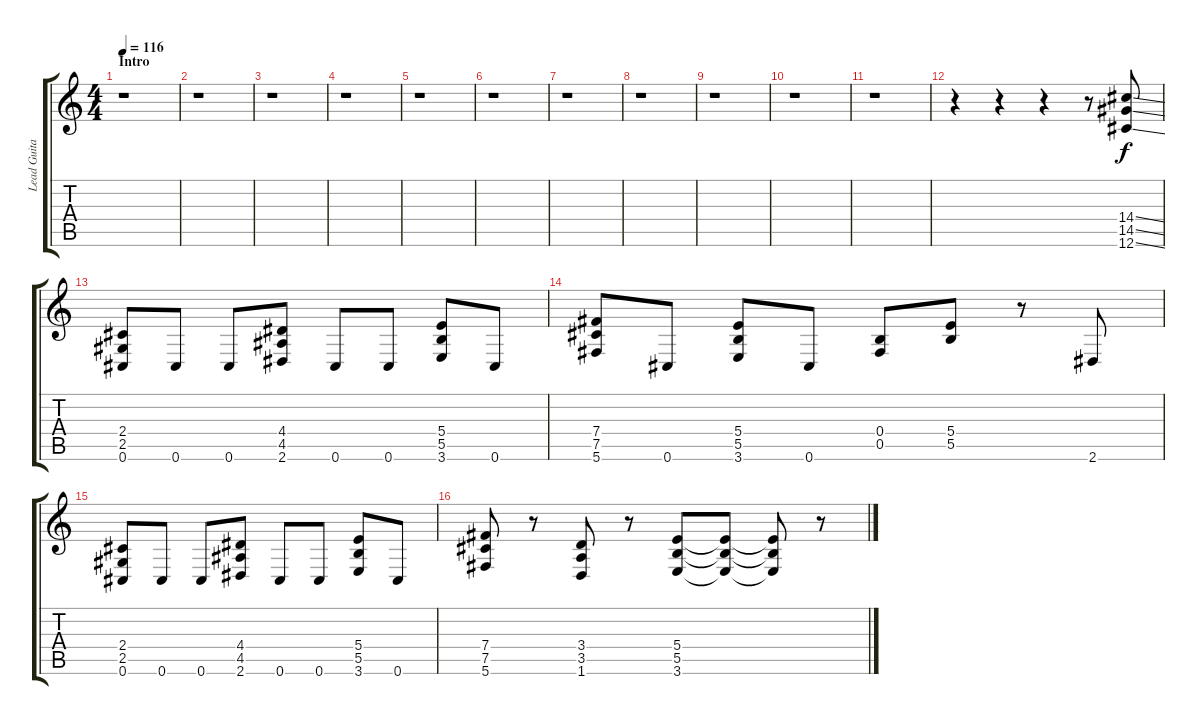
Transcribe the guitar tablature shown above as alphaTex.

\track ("Lead Guitar" "Lead Guita") {instrument distortionguitar}
\staff {score tabs}
\tuning (Db4 Ab3 E3 B2 Gb2 Db2) {hide}
\ts (4 4)
\section ("" "Intro")
\tempo 116
\clef g2
\ks c
r.1{dy f instrument distortionguitar} |
r.1 |
r.1 |
r.1 |
r.1 |
r.1 |
r.1 |
r.1 |
r.1 |
r.1 |
r.1 |
r.4 r.4 r.4 r.8 (14.4{ss} 14.5{ss} 12.6{ss}).8 |
(2.4 2.5 0.6).8 0.6.8 0.6.8 (4.4 4.5 2.6).8 0.6.8 0.6.8 (5.4 5.5 3.6).8 0.6.8 |
(7.4 7.5 5.6).8 0.6.8 (5.4 5.5 3.6).8 0.6.8 (0.4 0.5).8 (5.4 5.5).8 r.8 2.6.8 |
(2.4 2.5 0.6).8 0.6.8 0.6.8 (4.4 4.5 2.6).8 0.6.8 0.6.8 (5.4 5.5 3.6).8 0.6.8 |
(7.4 7.5 5.6).8 r.8 (3.4 3.5 1.6).8 r.8 (5.4 5.5 3.6).8 (5.4{t} 5.5{t} 3.6{t}).8 (5.4{t} 5.5{t} 3.6{t}).8 r.8
